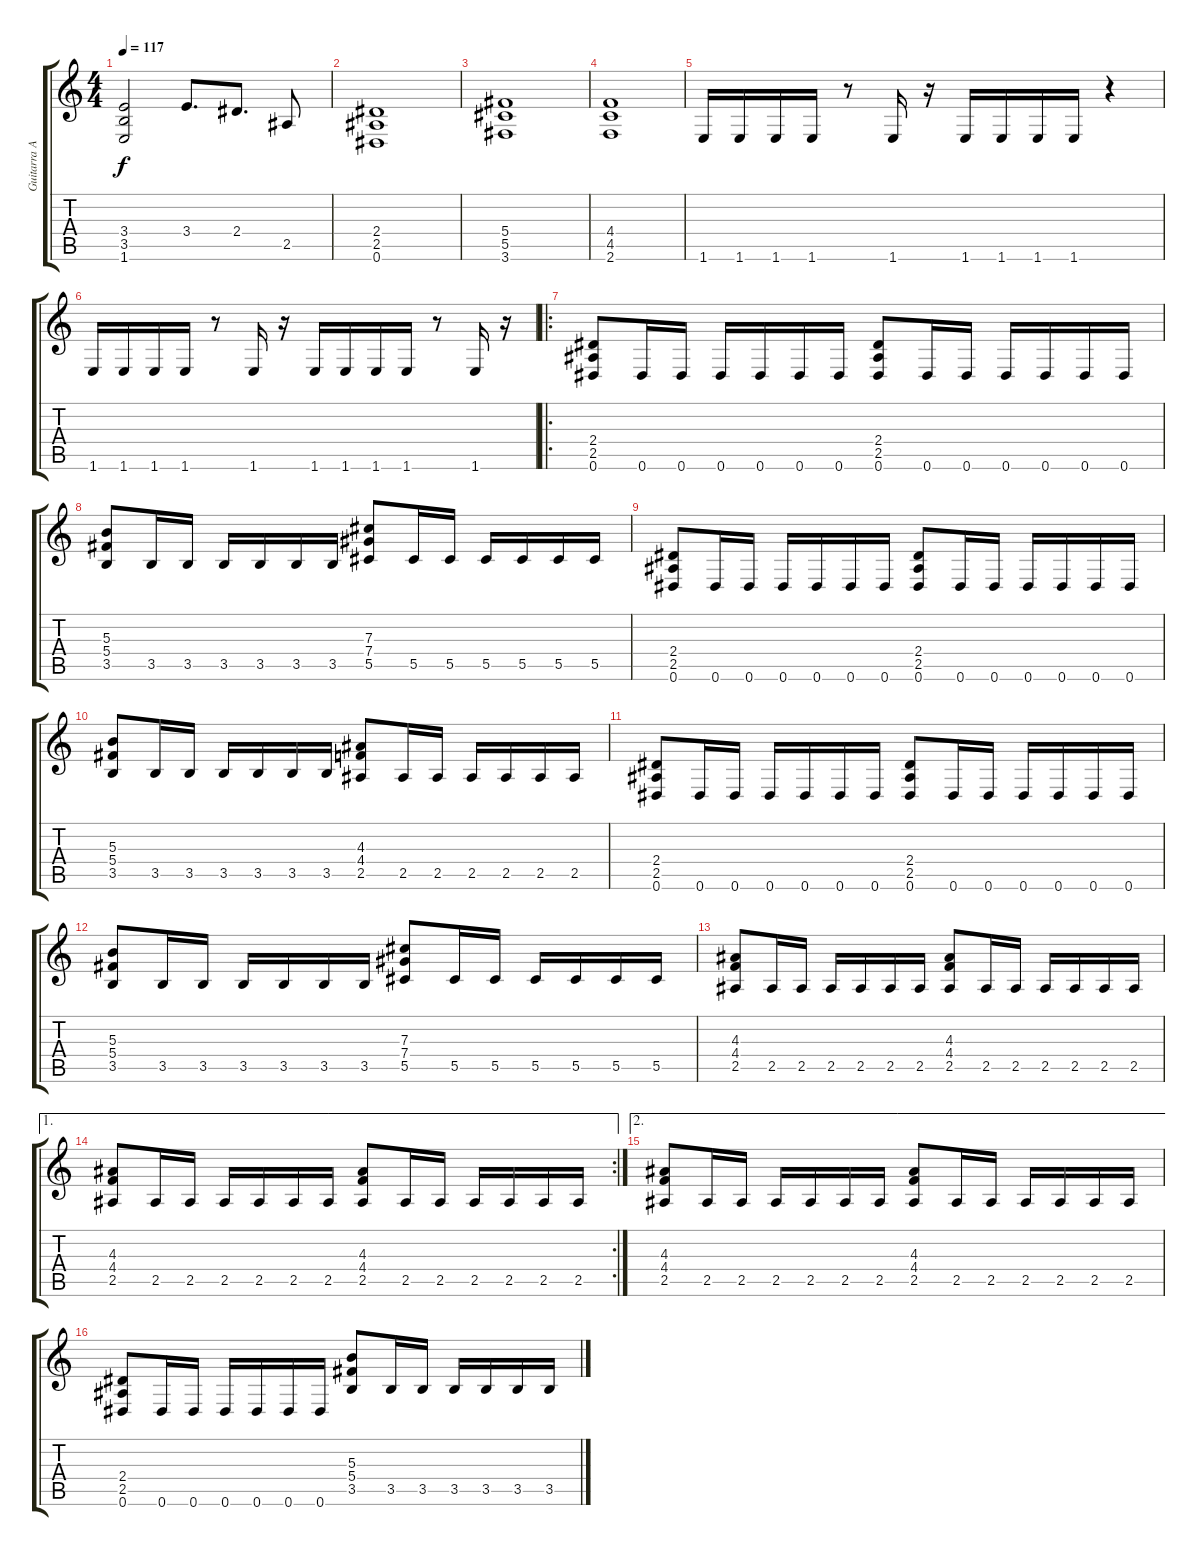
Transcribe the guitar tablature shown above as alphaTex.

\track ("Guitarra Arm髇ica" "Guitarra A") {instrument distortionguitar}
\staff {score tabs}
\tuning (Eb4 Bb3 Gb3 Db3 Ab2 Eb2) {hide}
\ts (4 4)
\tempo 117
\clef g2
\ks c
(3.4 3.5 1.6).2{dy f} 3.4.8{d} 2.4.8{d} 2.5.8 |
(2.4 2.5 0.6).1 |
(5.4 5.5 3.6).1 |
(4.4 4.5 2.6).1 |
1.6.16 1.6.16 1.6.16 1.6.16 r.8 1.6.16 r.16 1.6.16 1.6.16 1.6.16 1.6.16 r.4 |
1.6.16 1.6.16 1.6.16 1.6.16 r.8 1.6.16 r.16 1.6.16 1.6.16 1.6.16 1.6.16 r.8 1.6.16 r.16 |
\ro
(2.4 2.5 0.6).8 0.6.16 0.6.16 0.6.16 0.6.16 0.6.16 0.6.16 (2.4 2.5 0.6).8 0.6.16 0.6.16 0.6.16 0.6.16 0.6.16 0.6.16 |
(5.3 5.4 3.5).8 3.5.16 3.5.16 3.5.16 3.5.16 3.5.16 3.5.16 (7.3 7.4 5.5).8 5.5.16 5.5.16 5.5.16 5.5.16 5.5.16 5.5.16 |
(2.4 2.5 0.6).8 0.6.16 0.6.16 0.6.16 0.6.16 0.6.16 0.6.16 (2.4 2.5 0.6).8 0.6.16 0.6.16 0.6.16 0.6.16 0.6.16 0.6.16 |
(5.3 5.4 3.5).8 3.5.16 3.5.16 3.5.16 3.5.16 3.5.16 3.5.16 (4.3 4.4 2.5).8 2.5.16 2.5.16 2.5.16 2.5.16 2.5.16 2.5.16 |
(2.4 2.5 0.6).8 0.6.16 0.6.16 0.6.16 0.6.16 0.6.16 0.6.16 (2.4 2.5 0.6).8 0.6.16 0.6.16 0.6.16 0.6.16 0.6.16 0.6.16 |
(5.3 5.4 3.5).8 3.5.16 3.5.16 3.5.16 3.5.16 3.5.16 3.5.16 (7.3 7.4 5.5).8 5.5.16 5.5.16 5.5.16 5.5.16 5.5.16 5.5.16 |
(4.3 4.4 2.5).8 2.5.16 2.5.16 2.5.16 2.5.16 2.5.16 2.5.16 (4.3 4.4 2.5).8 2.5.16 2.5.16 2.5.16 2.5.16 2.5.16 2.5.16 |
\ae 1
\rc 2
(4.3 4.4 2.5).8 2.5.16 2.5.16 2.5.16 2.5.16 2.5.16 2.5.16 (4.3 4.4 2.5).8 2.5.16 2.5.16 2.5.16 2.5.16 2.5.16 2.5.16 |
\ae 2
(4.3 4.4 2.5).8 2.5.16 2.5.16 2.5.16 2.5.16 2.5.16 2.5.16 (4.3 4.4 2.5).8 2.5.16 2.5.16 2.5.16 2.5.16 2.5.16 2.5.16 |
(2.4 2.5 0.6).8 0.6.16 0.6.16 0.6.16 0.6.16 0.6.16 0.6.16 (5.3 5.4 3.5).8 3.5.16 3.5.16 3.5.16 3.5.16 3.5.16 3.5.16
